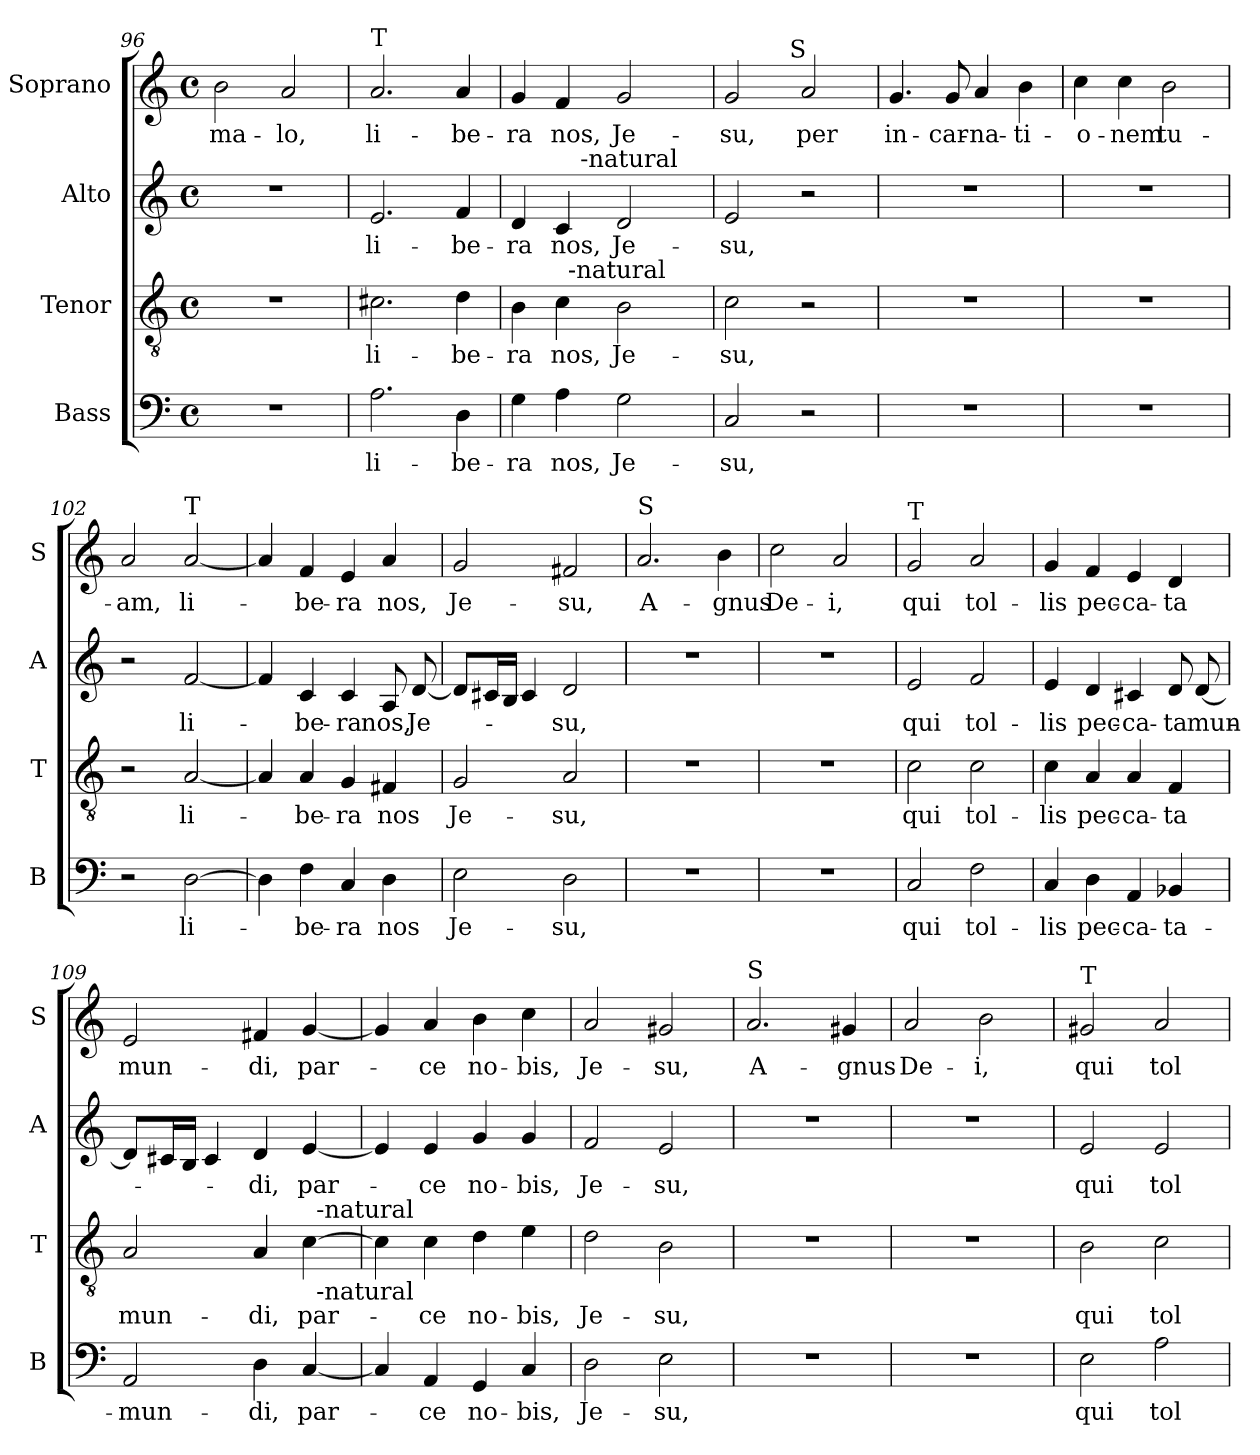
**kern	**text	**kern	**text	**kern	**text	**kern	**text
*part4	*part4	*part3	*part3	*part2	*part2	*part1	*part1
*staff4	*staff4	*staff3	*staff3	*staff2	*staff2	*staff1	*staff1
*I"Bass	*	*I"Tenor	*	*I"Alto	*	*I"Soprano	*
*I'B	*	*I'T	*	*I'A	*	*I'S	*
*clefF4	*	*clefGv2	*	*clefG2	*	*clefG2	*
*k[]	*	*k[]	*	*k[]	*	*k[]	*
*C:	*	*C:	*	*C:	*	*C:	*
*M4/4	*	*M4/4	*	*M4/4	*	*M4/4	*
*met(c)	*	*met(c)	*	*met(c)	*	*met(c)	*
=96	=96	=96	=96	=96	=96	=96	=96
1r	.	1r	.	1r	.	2b\	ma-
.	.	.	.	.	.	2a/	-lo,
=97	=97	=97	=97	=97	=97	=97	=97
!	!	!	!	!	!	!LO:TX:a:t=T	!
2.A\	li-	2.c#X\	li-	2.e/	li-	2.a/	li-
4D\	-be-	4d\	-be-	4f/	-be-	4a/	-be-
=98	=98	=98	=98	=98	=98	=98	=98
*	*	*^	*	*^	*	*	*
4G\	-ra	4B\	4ryy	-ra	4d/	4ryy	-ra	4g/	-ra
4A\	nos,	4c\	32ryy	nos,	4c/	16ryy	nos,	4f/	nos,
!	!	!	!LO:TX:a:t=-natural	!	!	!	!	!	!
.	.	.	2ryy	.	.	.	.	.	.
!	!	!	!	!	!	!LO:TX:a:t=-natural	!	!	!
.	.	.	.	.	.	2ryy	.	.	.
2G\	Je-	2B\	.	Je-	2d/	.	Je-	2g/	Je-
.	.	.	8..ryy	.	.	.	.	.	.
.	.	.	.	.	.	8.ryy	.	.	.
*	*	*v	*v	*	*	*	*	*	*
*	*	*	*	*v	*v	*	*	*
!!LO:LB:g=z
=99	=99	=99	=99	=99	=99	=99	=99
*	*	*	*	*	*	*^	*
2C/	-su,	2c\	-su,	2e/	-su,	2g/	4...ryy	-su,
!	!	!	!	!	!	!	!LO:TX:a:t=S	!
.	.	.	.	.	.	.	2ryy	.
2r	.	2r	.	2r	.	2a/	.	per
.	.	.	.	.	.	.	32ryy	.
*	*	*	*	*	*	*v	*v	*
=100	=100	=100	=100	=100	=100	=100	=100
1r	.	1r	.	1r	.	4.g/	in-
.	.	.	.	.	.	8g/	-car-
.	.	.	.	.	.	4a/	-na-
.	.	.	.	.	.	4b\	-ti-
=101	=101	=101	=101	=101	=101	=101	=101
1r	.	1r	.	1r	.	4cc\	-o-
.	.	.	.	.	.	4cc\	-nem
.	.	.	.	.	.	2b\	tu-
=102	=102	=102	=102	=102	=102	=102	=102
2r	.	2r	.	2r	.	2a/	-am,
!	!	!	!	!	!	!LO:TX:a:t=T	!
[2D\	li-	[2A/	li-	[2f/	li-	[2a/	li-
=103	=103	=103	=103	=103	=103	=103	=103
4D\]	.	4A/]	.	4f/]	.	4a/]	.
4F\	-be-	4A/	-be-	4c/	-be-	4f/	-be-
4C/	-ra	4G/	-ra	4c/	-ra	4e/	-ra
4D\	nos	4F#X/	nos	8A/	nos,	4a/	nos,
.	.	.	.	[8d/	Je-	.	.
=104	=104	=104	=104	=104	=104	=104	=104
2E\	Je-	2G/	Je-	8d/L]	.	2g/	Je-
.	.	.	.	16c#X/L	.	.	.
.	.	.	.	16B/JJ	.	.	.
.	.	.	.	4c#/	.	.	.
2D\	-su,	2A/	-su,	2d/	-su,	2f#X/	-su,
=105	=105	=105	=105	=105	=105	=105	=105
!	!	!	!	!	!	!LO:TX:a:t=S	!
1r	.	1r	.	1r	.	2.a/	A-
.	.	.	.	.	.	4b\	-gnus
!!LO:PB:g=z
=106	=106	=106	=106	=106	=106	=106	=106
1r	.	1r	.	1r	.	2cc\	De-
.	.	.	.	.	.	2a/	-i,
=107	=107	=107	=107	=107	=107	=107	=107
!	!	!	!	!	!	!LO:TX:a:t=T	!
2C/	qui	2c\	qui	2e/	qui	2g/	qui
2F\	tol-	2c\	tol-	2f/	tol-	2a/	tol-
=108	=108	=108	=108	=108	=108	=108	=108
4C/	-lis	4c\	-lis	4e/	-lis	4g/	-lis
4D\	pec-	4A/	pec-	4d/	pec-	4f/	pec-
4AA/	-ca-	4A/	-ca-	4c#X/	-ca-	4e/	-ca-
4BB-X/	-ta-	4F/	-ta	8d/	-ta	4d/	-ta
.	.	.	.	[8d/	mun-	.	.
=109	=109	=109	=109	=109	=109	=109	=109
*	*	*^	*	*	*	*	*
2AA/	-mun-	2A/	2ryy	mun-	8d/L]	.	2e/	mun-
.	.	.	.	.	16c#X/L	.	.	.
.	.	.	.	.	16B/JJ	.	.	.
.	.	.	.	.	4c#/	.	.	.
4D\	-di,	4A/	4ryy	-di,	4d/	-di,	4f#X/	-di,
[4C/	par-	[4c\	32ryy	par-	[4e/	par-	[4g/	par-
!	!	!	!LO:TX:a:t=-natural	!	!	!	!	!
!	!	!	!LO:TX:b:t=-natural	!	!	!	!	!
.	.	.	8..ryy	.	.	.	.	.
*	*	*v	*v	*	*	*	*	*
=110	=110	=110	=110	=110	=110	=110	=110
4C/]	.	4c\]	.	4e/]	.	4g/]	.
4AA/	-ce	4c\	-ce	4e/	-ce	4a/	-ce
4GG/	no-	4d\	no-	4g/	no-	4b\	no-
4C/	-bis,	4e\	-bis,	4g/	-bis,	4cc\	-bis,
=111	=111	=111	=111	=111	=111	=111	=111
2D\	Je-	2d\	Je-	2f/	Je-	2a/	Je-
2E\	-su,	2B\	-su,	2e/	-su,	2g#X/	-su,
=112	=112	=112	=112	=112	=112	=112	=112
!	!	!	!	!	!	!LO:TX:a:t=S	!
1r	.	1r	.	1r	.	2.a/	A-
.	.	.	.	.	.	4g#X/	-gnus
!!LO:LB:g=z
=113	=113	=113	=113	=113	=113	=113	=113
1r	.	1r	.	1r	.	2a/	De-
.	.	.	.	.	.	2b\	-i,
=114	=114	=114	=114	=114	=114	=114	=114
!	!	!	!	!	!	!LO:TX:a:t=T	!
2E\	qui	2B\	qui	2e/	qui	2g#X/	qui
2A\	tol-	2c\	tol-	2e/	tol-	2a/	tol-
=	=	=	=	=	=	=	=
*-	*-	*-	*-	*-	*-	*-	*-
